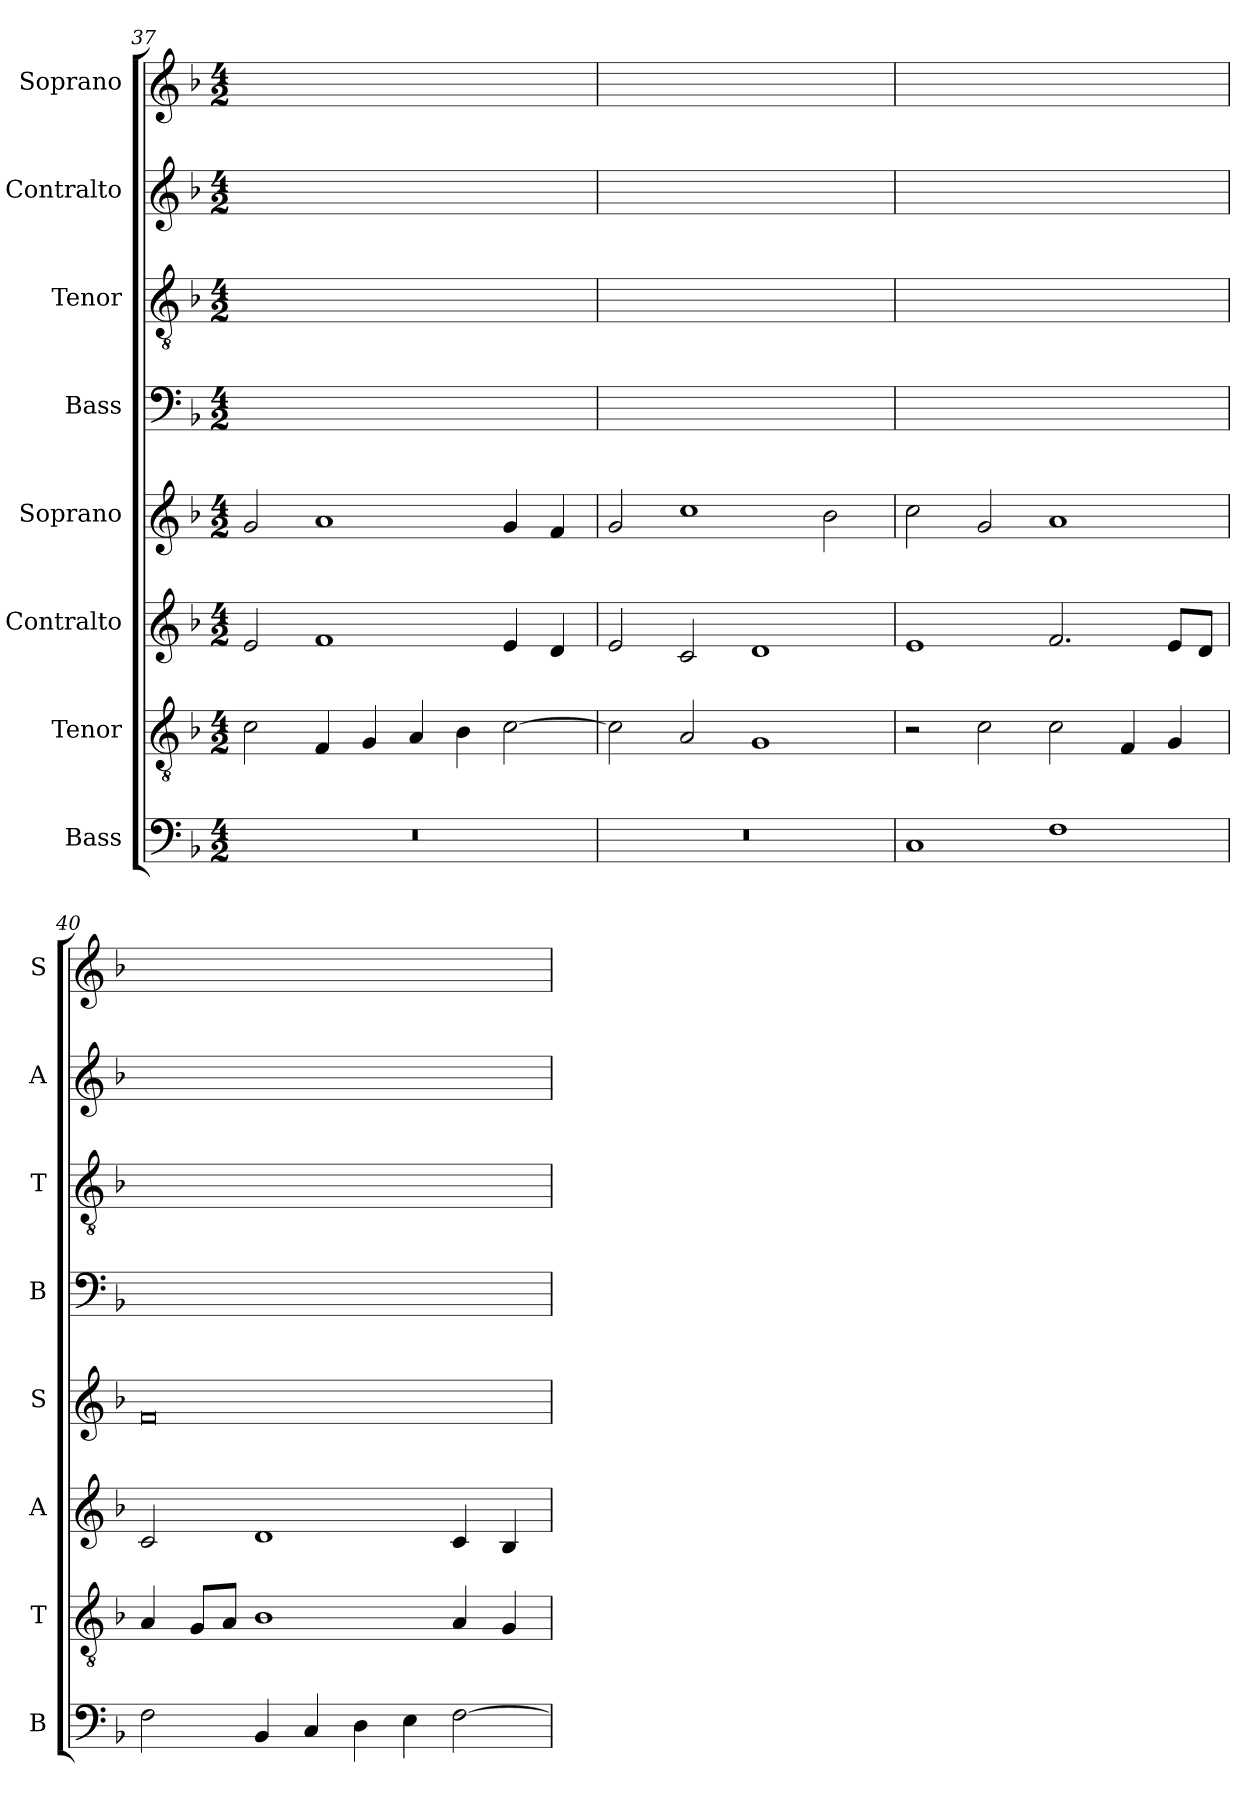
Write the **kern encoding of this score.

**kern	**kern	**kern	**kern	**kern	**kern	**kern	**kern
*part8	*part7	*part6	*part5	*part4	*part3	*part2	*part1
*staff8	*staff7	*staff6	*staff5	*staff4	*staff3	*staff2	*staff1
*I"Bass	*I"Tenor	*I"Contralto	*I"Soprano	*I"Bass	*I"Tenor	*I"Contralto	*I"Soprano
*I'B	*I'T	*I'A	*I'S	*I'B	*I'T	*I'A	*I'S
*clefF4	*clefGv2	*clefG2	*clefG2	*clefF4	*clefGv2	*clefG2	*clefG2
*k[b-]	*k[b-]	*k[b-]	*k[b-]	*k[b-]	*k[b-]	*k[b-]	*k[b-]
*F:ion	*F:ion	*F:ion	*F:ion	*F:ion	*F:ion	*F:ion	*F:ion
*M4/2	*M4/2	*M4/2	*M4/2	*M4/2	*M4/2	*M4/2	*M4/2
=37	=37	=37	=37	=37	=37	=37	=37
0r	2c	2e	2g	0ryy	0ryy	0ryy	0ryy
.	4F	1f	1a	.	.	.	.
.	4G	.	.	.	.	.	.
.	4A	.	.	.	.	.	.
.	4B-	.	.	.	.	.	.
.	[2c	4e	4g	.	.	.	.
.	.	4d	4f	.	.	.	.
=38	=38	=38	=38	=38	=38	=38	=38
0r	2c]	2e	2g	0ryy	0ryy	0ryy	0ryy
.	2A	2c	1cc	.	.	.	.
.	1G	1d	.	.	.	.	.
.	.	.	2b-	.	.	.	.
=39	=39	=39	=39	=39	=39	=39	=39
1C	2r	1e	2cc	0ryy	0ryy	0ryy	0ryy
.	2c	.	2g	.	.	.	.
1F	2c	2.f	1a	.	.	.	.
.	4F	.	.	.	.	.	.
.	4G	8e/L	.	.	.	.	.
.	.	8d/J	.	.	.	.	.
=40	=40	=40	=40	=40	=40	=40	=40
2F	4A	2c	0f	0ryy	0ryy	0ryy	0ryy
.	8G/L	.	.	.	.	.	.
.	8A/J	.	.	.	.	.	.
4BB-	1B-	1d	.	.	.	.	.
4C	.	.	.	.	.	.	.
4D	.	.	.	.	.	.	.
4E	.	.	.	.	.	.	.
[2F	4A	4c	.	.	.	.	.
.	4G	4B-	.	.	.	.	.
=	=	=	=	=	=	=	=
*-	*-	*-	*-	*-	*-	*-	*-
